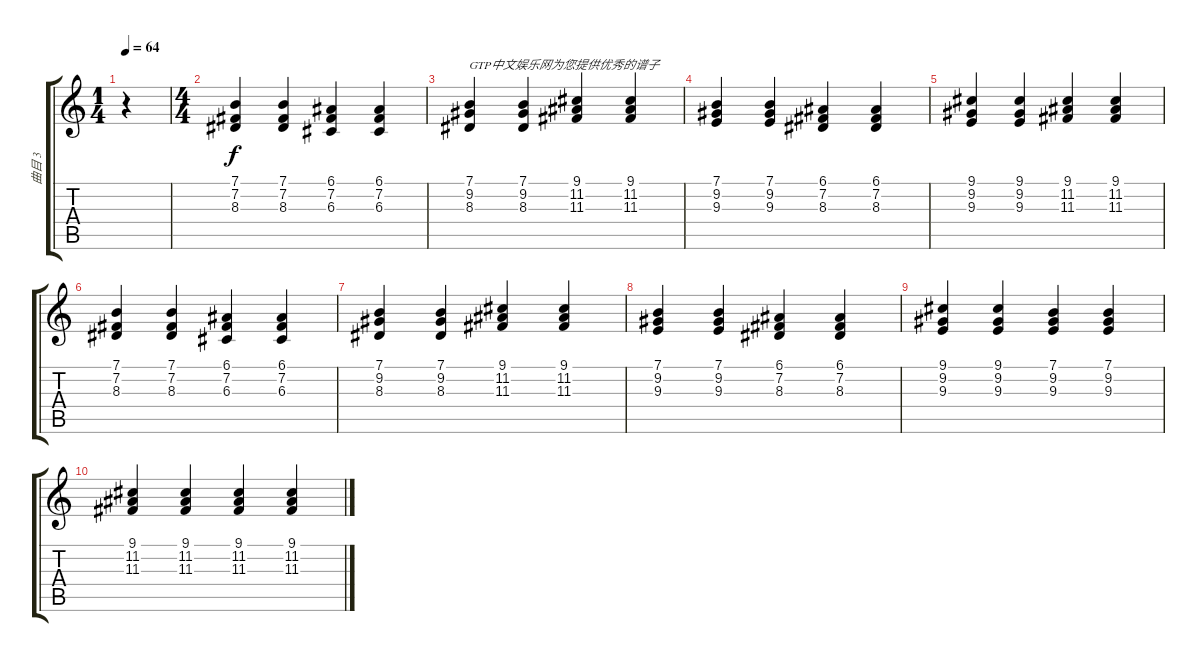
\track ("曲目 3" "曲目 3") {instrument acousticgrandpiano}
\staff {score tabs}
\tuning (E4 B3 G3 D3 A2 E2) {hide}
\ts (1 4)
\tempo 64
\clef g2
\ks c
r.4{dy f instrument acousticgrandpiano} |
\ts (4 4)
(7.1 7.2 8.3).4 (7.1 7.2 8.3).4 (6.1 7.2 6.3).4 (6.1 7.2 6.3).4 |
(7.1 9.2 8.3).4{txt "GTP中文娱乐网为您提供优秀的谱子"} (7.1 9.2 8.3).4 (9.1 11.2 11.3).4 (9.1 11.2 11.3).4 |
(7.1 9.2 9.3).4 (7.1 9.2 9.3).4 (6.1 7.2 8.3).4 (6.1 7.2 8.3).4 |
(9.1 9.2 9.3).4 (9.1 9.2 9.3).4 (9.1 11.2 11.3).4 (9.1 11.2 11.3).4 |
(7.1 7.2 8.3).4 (7.1 7.2 8.3).4 (6.1 7.2 6.3).4 (6.1 7.2 6.3).4 |
(7.1 9.2 8.3).4 (7.1 9.2 8.3).4 (9.1 11.2 11.3).4 (9.1 11.2 11.3).4 |
(7.1 9.2 9.3).4 (7.1 9.2 9.3).4 (6.1 7.2 8.3).4 (6.1 7.2 8.3).4 |
(9.1 9.2 9.3).4 (9.1 9.2 9.3).4 (7.1 9.2 9.3).4 (7.1 9.2 9.3).4 |
(9.1 11.2 11.3).4 (9.1 11.2 11.3).4 (9.1 11.2 11.3).4 (9.1 11.2 11.3).4
